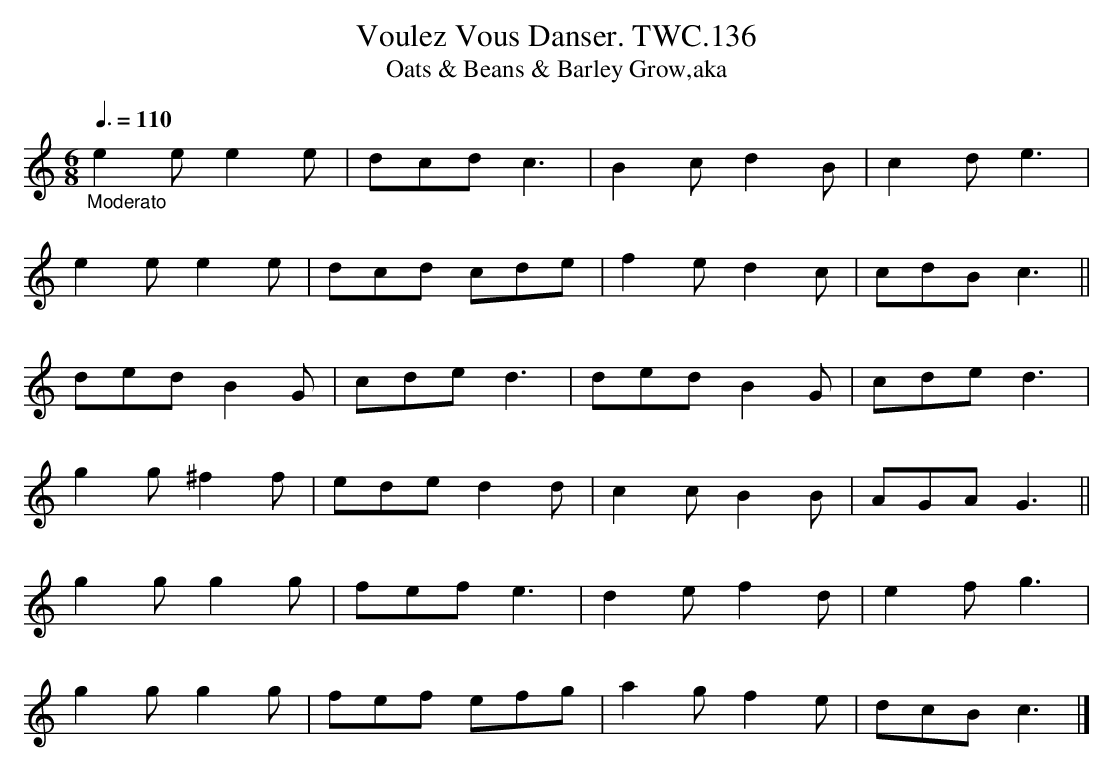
X:1
T:Voulez Vous Danser. TWC.136
T:Oats & Beans & Barley Grow,aka
L:1/8
M:6/8
Q:3/8=110
K:C
"_Moderato"\
e2e e2e|dcd c3|B2c d2B|c2d e3|
e2e e2e|dcd cde|f2e d2c|cdB c3 ||
ded B2G|cde d3|ded B2G|cde d3|
g2g ^f2f|ede d2d|c2c B2B|AGA G3 ||
g2g g2g |fef e3|d2e f2d|e2f g3|
g2g g2g|fef efg|a2g f2e|dcB c3 |]
